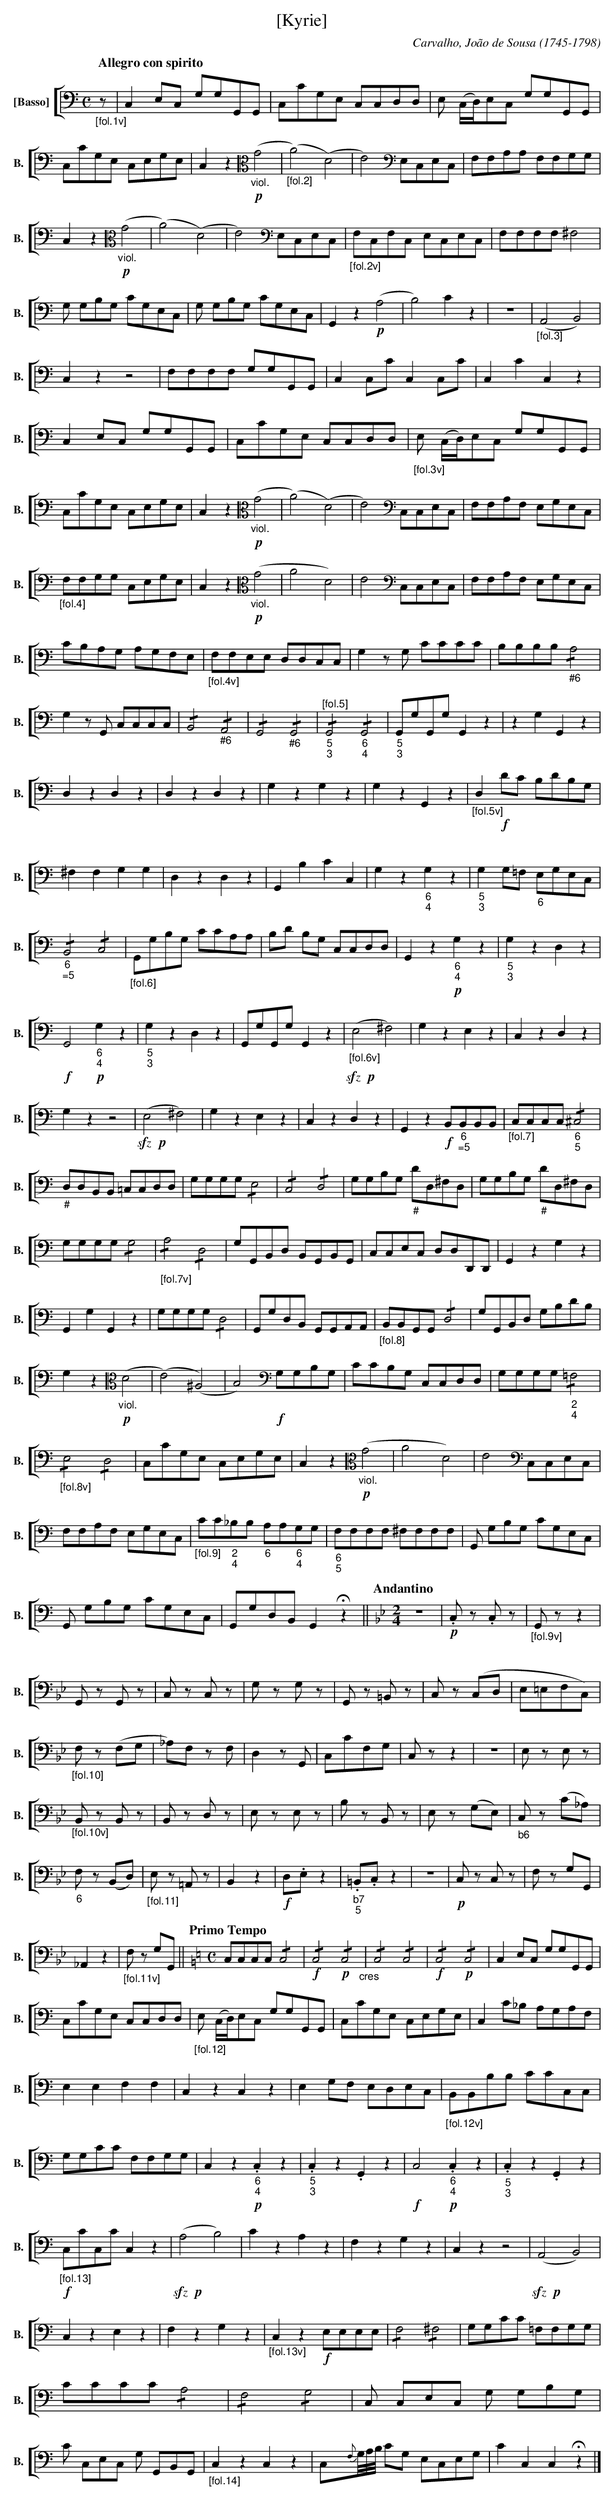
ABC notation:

X:1
T:[Kyrie]
C:Carvalho, Jo\~ao de Sousa (1745-1798)
M:C
L:1/4
K:C
V: 10 clef=bass name="[Basso]" sname="B."
%%staves [ 10 ]
"_[fol.1v]" [Q:"Allegro con spirito" ] z/ | C, E,/C,/ G,/G,/G,,/G,,/ | C,/C/G,/E,/ C,/C,/D,/D,/ | E,/ (C,//D,//)E,/C,/ G,/G,/G,,/G,,/ | C,/C/G,/E,/ C,/E,/G,/E,/ | C, z [K:alto] !p! "_viol."  (G2 | \
"_[fol.2]"  (A2) (D2)| E2) [K:bass] E,/C,/E,/C,/ | F,/F,/A,/A,/ F,/F,/G,/G,/ | C, z [K:alto] !p! "_viol."  (G2 | (A2) (D2)| E2) [K:bass] E,/C,/E,/C,/ |  \
"_[fol.2v]" F,/C,/F,/C,/ E,/C,/E,/C,/ | F,/F,/F,/F,/ ^F,2 | /G,/ G,/B,/G,/ C/G,/E,/C,/ | G,/ G,/B,/G,/ C/G,/E,/C,/ | G,, z !sf! !p! (A,2 | B,2) Cz | Z | \
"_[fol.3]"  (A,,2 B,,2) | C,zz2 | F,/F,/F,/F,/ G,/G,/G,,/G,,/ | C, C,/C/ C, C,/C/ | C, C C, z | C, E,/C,/ G,/G,/G,,/G,,/ | C,/C/G,/E,/ C,/C,/D,/D,/ | \
"_[fol.3v]" E,/ (C,//D,//)E,/C,/ G,/G,/G,,/G,,/ | C,/C/G,/E,/ C,/E,/G,/E,/ | C, z [K:alto] !p! "_viol."  (G2 | (A2) (D2)| E2) [K:bass] C,/C,/E,/C,/ | F,/F,/A,/F,/ E,/G,/E,/C,/ |
"_[fol.4]"  F,/F,/G,/G,/ C,/E,/G,/E,/ | C, z [K:alto] !p! "_viol."  (G2 | A2 D2) | E2 [K:bass] C,/C,/E,/C,/ | F,/F,/A,/F,/ E,/G,/E,/C,/ | C/B,/A,/G,/ A,/G,/F,/E,/ | \
"_[fol.4v]" F,/F,/E,/E,/ D,/D,/C,/C,/ | G, z/G,/ C/C/C/C/ | B,/B,/B,/B,/ "_#6" !/!A,2 | G, z/G,,/ C,/C,/C,/C,/ | !/!B,,2 "_#6" !/!A,,2 | !/!G,,2 "_#6" !/!G,,2 | \
"^[fol.5]"  "_5""_3" !/!G,,2 "_6""_4" !/!G,,2 | "_5""_3"  G,,/G,/G,,/G,/ G,,z | z G,G,,z | D,zD,z | D,zD,z | G,zG,z | G,zG,,z | \
"_[fol.5v]" D, !f! D/C/ B,/D/B,/G,/ | ^F,F,G,G, | D,zD,z | G,,B,CC, | G,z "_6""_4" G,z | "_5""_3" G, G,/=F,/ "_6" E,/G,/E,/C,/ | "_6""_=5" !/!B,,2 !/! C,2 | \
"_[fol.6]"  G,,/G,/B,/G,/ C/C/A,/A,/ | B,/D/ B,/G,/ C,/C,/D,/D,/ | G,,z "_6""_4" !p! G,z|  "_5""_3" G,z D,z | !f!G,,2 "_6""_4"!p!G, z | "_5""_3" G,z D,z| G,,/G,/G,,/G,/ G,,z | \
"_[fol.6v]" !sfz! !p! (E,2 ^F,2) | G,z E,z | C,z D,z | G,zz2 | !sfz! !p! (E,2 ^F,2) | G,z E,z | C,z D,z | G,,z !f!B,,/"_6""_=5"B,,/B,,/B,,/  | \
"_[fol.7]"  C,/C,/C,/C,/ "_6""_5"!/!^C,2 | "_#"D,/D,/B,,/B,,/ =C,/C,/D,/D,/ | G,/G,/G,/G,/ !/!E,2 | !/!C,2 !/!D,2 | G,/G,/B,/G,/ "_#"D/D,/^F,/D,/ | G,/G,/B,/G,/ "_#"D/D,/^F,/D,/ | G,/G,/G,/G,/ !/!G,2 | \
"_[fol.7v]" !/!A,2 !/!D,2 | G,/G,,/B,,/D,/ B,,/G,,/B,,/G,,/ | C,/C,/E,/C,/ D,/D,/D,,/D,,/ | G,,zG,z | G,,G,G,,z | G,/G,/G,/G,/ !/!D,2 | G,,/G,/D,/B,,/ G,,/G,,/A,,/A,,/ | \
"_[fol.8]"  B,,/B,,/G,,/G,,/ !/!D,2 | G,/G,,/B,,/D,/ G,/B,/D/B,/ | G, z [K:alto] !p! "_viol."  (D2 | (E2) (^A,2)| B,2) [K:bass] !f!G,/G,/B,/G,/ | C/C/B,/G,/ C,/C,/D,/D,/ | G,/G,/G,/G,/ "_2""_4"!/!=F,2 | \
"_[fol.8v]" !/! E,2 !/!D,2 | C,/C/G,/E,/ C,/E,/G,/E,/ | C,z [K:alto] !p! "_viol."  (G2 | A2 D2)| E2 [K:bass] C,/C,/E,/C,/ | F,/F,/A,/F,/ E,/G,/E,/C,/ | \
"_[fol.9]"  C/C/"_2""_4"_B,/B,/ "_6"A,/A,/"_6""_4"G,/G,/ | "_6""_5"F,/F,/F,/F,/ ^F,/F,/F,/F,/ | G,,/ G,/B,/G,/ C/G,/E,/C,/ | G,,/ G,/B,/G,/ C/G,/E,/C,/ | G,,/G,/D,/B,,/ G,, !fermata!z|| [Q:"Andantino"] [K:Bb] [M:2/4] Z | !p! .C,/z/ .C,/z/ | \
"_[fol.9v]" G,,/z/ z | G,,/z/ G,,/ z/ | C,/z/ C,/z/ | G,/z/  G,/z/ | G,,/z/ =B,,/z/ | C,/z/ (C,/D,/ | E,/=E,/F,/C,/) | \
"_[fol.10]" F,/z/ (F,/G,/ | _A,/)F,/ z/F,/ | D,z/G,,/ | C,/C/F,/G,/ | C,/z/z | Z | E,/z/ E,/z/ | \
"_[fol.10v]" B,,/z/ B,,/z/ | B,,/z/ D,/z/ | E,/z/ E,/z/ | B,/z/ B,,/z/ | E,/z/ (G,/E,/) | "_ b6 " C,/z/ (C/_A,/) | "_6" F,/z/ (B,,/D,/) | \
"_[fol.11]"  E,/z/ =A,,/z/ | B,,z | !f! D,/.E,/ z | "_b7" "_5".=B,,/.C,/ z | Z | !p! C,/z/ C,/z/ | F,/z/ G,/G,,/ | _A,, z | \
"_[fol.11v]" F,/z/ G,/G,,/ || [Q:"Primo Tempo"] [M:C] [K:C] C,/C,/C,/C,/ !/!C,2 | !f!!/!C,2 !p!!/!C,2 "_cres" | !/!C,2 !/!C,2 | !f!!/!C,2 !p!!/!C,2 | C,E,/C,/ G,/G,/G,,/G,,/ | C,/C/G,/E,/ C,/C,/D,/D,/ | \
"_[fol.12]"  E,/ (C,/4D,/4)E,/C,/ G,/G,/G,,/G,,/ | C,/C/G,/E,/ C,/E,/G,/E,/ | C, C/_B,/ A,/G,/A,/F,/ | E,E,F,F, | C, zC, z | E,G,/F,/ E,/D,/E,/C,/ | \
"_[fol.12v]"  B,,/B,,/B,/B,/  C/C/C,/C,/ | G,/G,/C/C/ F,/F,/G,/G,/ | C,z !p!"_6""_4" .C, z | \
"_5""_3" .C, z .G,,z |  !f! C,2 !p! "_6""_4" .C, z | \
"_5""_3" .C, z .G,,z | \
"_[fol.13]"  !f! C,/C/C,/C/ C, z | !sfz!!p! (A,2 B,2) | CzA,z | F,z G,z | C,zz2 | !sfz!!p! (A,,2 B,,2) | C, z E, z | F, z G, z | \
"_[fol.13v]" C, z !f!E,/E,/E,/E,/ | !/!F,2 !/!^F,2 | G,/G,/C/C/ =F,/F,/G,/G,/ | C/C/C/C/ !/!A,2 | !/!F,2 !/!G,2 |  C,/ C,/E,/C,/ G,/ G,/B,/G,/ | C/ C,/E,/C,/ G,/ G,,/B,,/G,,/ | \
"_[fol.14]"  C, z C, z | C,/x/8{F,}G,/8A,/8B,/8 C/2G,/2 E,/2C,/2E,/2G,/2 | CC,C,!fermata! z |]
